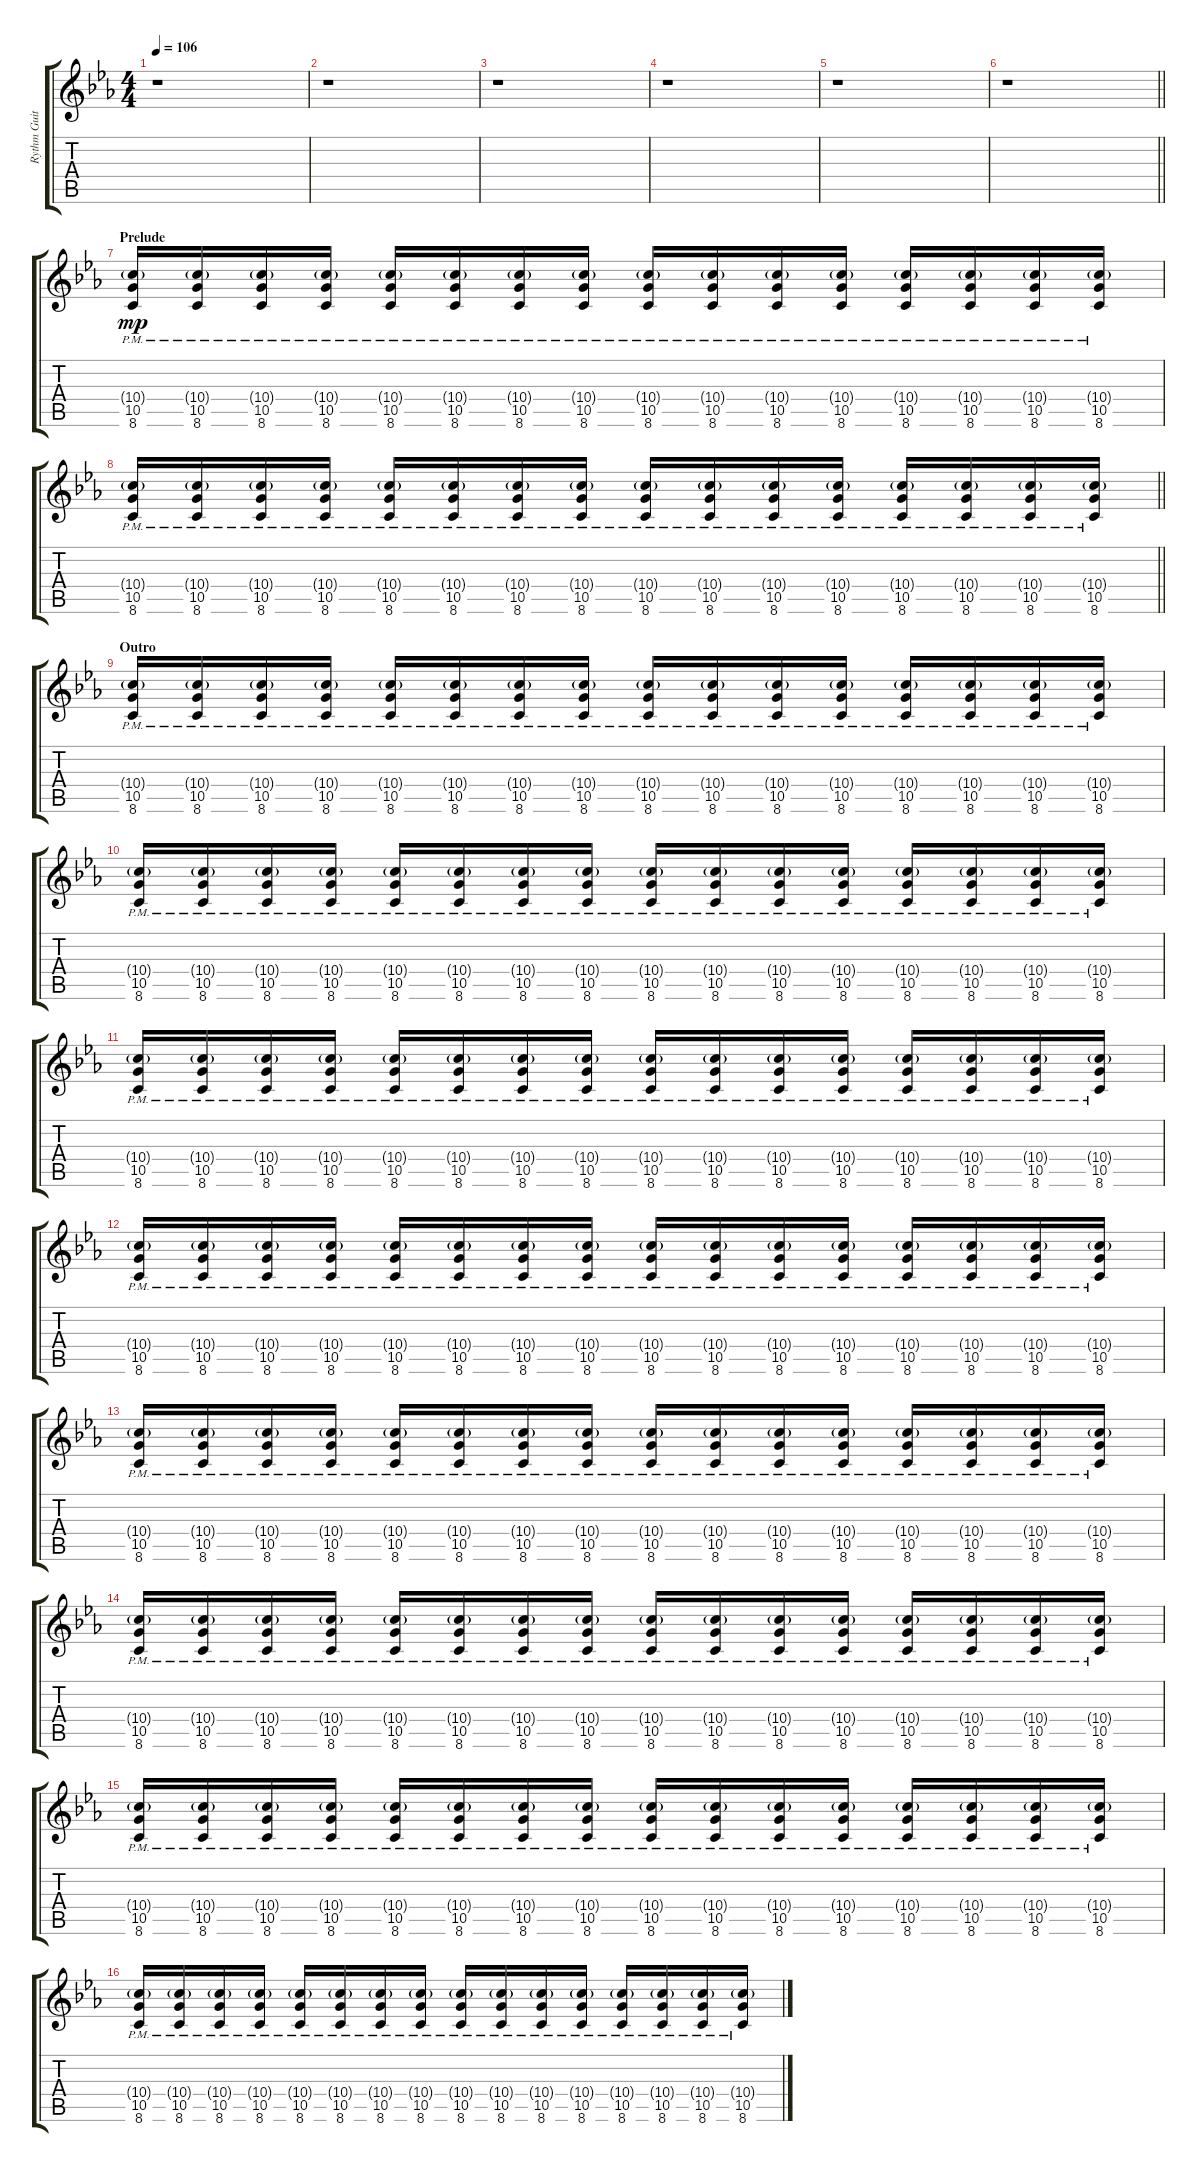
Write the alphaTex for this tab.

\track ("Rythm Guitar" "Rythm Guit") {instrument electricguitarclean}
\staff {score tabs}
\tuning (E4 B3 G3 D3 A2 E2) {hide}
\ts (4 4)
\tempo 106
\clef g2
\ks cminor
r.1{dy mp} |
r.1 |
r.1 |
r.1 |
r.1 |
\barLineRight lightlight
r.1 |
\section ("" "Prelude")
(10.4{g pm} 10.5{pm} 8.6{pm}).16 (10.4{g pm} 10.5{pm} 8.6{pm}).16 (10.4{g pm} 10.5{pm} 8.6{pm}).16 (10.4{g pm} 10.5{pm} 8.6{pm}).16 (10.4{g pm} 10.5{pm} 8.6{pm}).16 (10.4{g pm} 10.5{pm} 8.6{pm}).16 (10.4{g pm} 10.5{pm} 8.6{pm}).16 (10.4{g pm} 10.5{pm} 8.6{pm}).16 (10.4{g pm} 10.5{pm} 8.6{pm}).16 (10.4{g pm} 10.5{pm} 8.6{pm}).16 (10.4{g pm} 10.5{pm} 8.6{pm}).16 (10.4{g pm} 10.5{pm} 8.6{pm}).16 (10.4{g pm} 10.5{pm} 8.6{pm}).16 (10.4{g pm} 10.5{pm} 8.6{pm}).16 (10.4{g pm} 10.5{pm} 8.6{pm}).16 (10.4{g pm} 10.5{pm} 8.6{pm}).16 |
\barLineRight lightlight
(10.4{g pm} 10.5{pm} 8.6{pm}).16 (10.4{g pm} 10.5{pm} 8.6{pm}).16 (10.4{g pm} 10.5{pm} 8.6{pm}).16 (10.4{g pm} 10.5{pm} 8.6{pm}).16 (10.4{g pm} 10.5{pm} 8.6{pm}).16 (10.4{g pm} 10.5{pm} 8.6{pm}).16 (10.4{g pm} 10.5{pm} 8.6{pm}).16 (10.4{g pm} 10.5{pm} 8.6{pm}).16 (10.4{g pm} 10.5{pm} 8.6{pm}).16 (10.4{g pm} 10.5{pm} 8.6{pm}).16 (10.4{g pm} 10.5{pm} 8.6{pm}).16 (10.4{g pm} 10.5{pm} 8.6{pm}).16 (10.4{g pm} 10.5{pm} 8.6{pm}).16 (10.4{g pm} 10.5{pm} 8.6{pm}).16 (10.4{g pm} 10.5{pm} 8.6{pm}).16 (10.4{g pm} 10.5{pm} 8.6{pm}).16 |
\section ("" "Outro")
(10.4{g pm} 10.5{pm} 8.6{pm}).16 (10.4{g pm} 10.5{pm} 8.6{pm}).16 (10.4{g pm} 10.5{pm} 8.6{pm}).16 (10.4{g pm} 10.5{pm} 8.6{pm}).16 (10.4{g pm} 10.5{pm} 8.6{pm}).16 (10.4{g pm} 10.5{pm} 8.6{pm}).16 (10.4{g pm} 10.5{pm} 8.6{pm}).16 (10.4{g pm} 10.5{pm} 8.6{pm}).16 (10.4{g pm} 10.5{pm} 8.6{pm}).16 (10.4{g pm} 10.5{pm} 8.6{pm}).16 (10.4{g pm} 10.5{pm} 8.6{pm}).16 (10.4{g pm} 10.5{pm} 8.6{pm}).16 (10.4{g pm} 10.5{pm} 8.6{pm}).16 (10.4{g pm} 10.5{pm} 8.6{pm}).16 (10.4{g pm} 10.5{pm} 8.6{pm}).16 (10.4{g pm} 10.5{pm} 8.6{pm}).16 |
(10.4{g pm} 10.5{pm} 8.6{pm}).16 (10.4{g pm} 10.5{pm} 8.6{pm}).16 (10.4{g pm} 10.5{pm} 8.6{pm}).16 (10.4{g pm} 10.5{pm} 8.6{pm}).16 (10.4{g pm} 10.5{pm} 8.6{pm}).16 (10.4{g pm} 10.5{pm} 8.6{pm}).16 (10.4{g pm} 10.5{pm} 8.6{pm}).16 (10.4{g pm} 10.5{pm} 8.6{pm}).16 (10.4{g pm} 10.5{pm} 8.6{pm}).16 (10.4{g pm} 10.5{pm} 8.6{pm}).16 (10.4{g pm} 10.5{pm} 8.6{pm}).16 (10.4{g pm} 10.5{pm} 8.6{pm}).16 (10.4{g pm} 10.5{pm} 8.6{pm}).16 (10.4{g pm} 10.5{pm} 8.6{pm}).16 (10.4{g pm} 10.5{pm} 8.6{pm}).16 (10.4{g pm} 10.5{pm} 8.6{pm}).16 |
(10.4{g pm} 10.5{pm} 8.6{pm}).16 (10.4{g pm} 10.5{pm} 8.6{pm}).16 (10.4{g pm} 10.5{pm} 8.6{pm}).16 (10.4{g pm} 10.5{pm} 8.6{pm}).16 (10.4{g pm} 10.5{pm} 8.6{pm}).16 (10.4{g pm} 10.5{pm} 8.6{pm}).16 (10.4{g pm} 10.5{pm} 8.6{pm}).16 (10.4{g pm} 10.5{pm} 8.6{pm}).16 (10.4{g pm} 10.5{pm} 8.6{pm}).16 (10.4{g pm} 10.5{pm} 8.6{pm}).16 (10.4{g pm} 10.5{pm} 8.6{pm}).16 (10.4{g pm} 10.5{pm} 8.6{pm}).16 (10.4{g pm} 10.5{pm} 8.6{pm}).16 (10.4{g pm} 10.5{pm} 8.6{pm}).16 (10.4{g pm} 10.5{pm} 8.6{pm}).16 (10.4{g pm} 10.5{pm} 8.6{pm}).16 |
(10.4{g pm} 10.5{pm} 8.6{pm}).16 (10.4{g pm} 10.5{pm} 8.6{pm}).16 (10.4{g pm} 10.5{pm} 8.6{pm}).16 (10.4{g pm} 10.5{pm} 8.6{pm}).16 (10.4{g pm} 10.5{pm} 8.6{pm}).16 (10.4{g pm} 10.5{pm} 8.6{pm}).16 (10.4{g pm} 10.5{pm} 8.6{pm}).16 (10.4{g pm} 10.5{pm} 8.6{pm}).16 (10.4{g pm} 10.5{pm} 8.6{pm}).16 (10.4{g pm} 10.5{pm} 8.6{pm}).16 (10.4{g pm} 10.5{pm} 8.6{pm}).16 (10.4{g pm} 10.5{pm} 8.6{pm}).16 (10.4{g pm} 10.5{pm} 8.6{pm}).16 (10.4{g pm} 10.5{pm} 8.6{pm}).16 (10.4{g pm} 10.5{pm} 8.6{pm}).16 (10.4{g pm} 10.5{pm} 8.6{pm}).16 |
(10.4{g pm} 10.5{pm} 8.6{pm}).16 (10.4{g pm} 10.5{pm} 8.6{pm}).16 (10.4{g pm} 10.5{pm} 8.6{pm}).16 (10.4{g pm} 10.5{pm} 8.6{pm}).16 (10.4{g pm} 10.5{pm} 8.6{pm}).16 (10.4{g pm} 10.5{pm} 8.6{pm}).16 (10.4{g pm} 10.5{pm} 8.6{pm}).16 (10.4{g pm} 10.5{pm} 8.6{pm}).16 (10.4{g pm} 10.5{pm} 8.6{pm}).16 (10.4{g pm} 10.5{pm} 8.6{pm}).16 (10.4{g pm} 10.5{pm} 8.6{pm}).16 (10.4{g pm} 10.5{pm} 8.6{pm}).16 (10.4{g pm} 10.5{pm} 8.6{pm}).16 (10.4{g pm} 10.5{pm} 8.6{pm}).16 (10.4{g pm} 10.5{pm} 8.6{pm}).16 (10.4{g pm} 10.5{pm} 8.6{pm}).16 |
(10.4{g pm} 10.5{pm} 8.6{pm}).16 (10.4{g pm} 10.5{pm} 8.6{pm}).16 (10.4{g pm} 10.5{pm} 8.6{pm}).16 (10.4{g pm} 10.5{pm} 8.6{pm}).16 (10.4{g pm} 10.5{pm} 8.6{pm}).16 (10.4{g pm} 10.5{pm} 8.6{pm}).16 (10.4{g pm} 10.5{pm} 8.6{pm}).16 (10.4{g pm} 10.5{pm} 8.6{pm}).16 (10.4{g pm} 10.5{pm} 8.6{pm}).16 (10.4{g pm} 10.5{pm} 8.6{pm}).16 (10.4{g pm} 10.5{pm} 8.6{pm}).16 (10.4{g pm} 10.5{pm} 8.6{pm}).16 (10.4{g pm} 10.5{pm} 8.6{pm}).16 (10.4{g pm} 10.5{pm} 8.6{pm}).16 (10.4{g pm} 10.5{pm} 8.6{pm}).16 (10.4{g pm} 10.5{pm} 8.6{pm}).16 |
(10.4{g pm} 10.5{pm} 8.6{pm}).16 (10.4{g pm} 10.5{pm} 8.6{pm}).16 (10.4{g pm} 10.5{pm} 8.6{pm}).16 (10.4{g pm} 10.5{pm} 8.6{pm}).16 (10.4{g pm} 10.5{pm} 8.6{pm}).16 (10.4{g pm} 10.5{pm} 8.6{pm}).16 (10.4{g pm} 10.5{pm} 8.6{pm}).16 (10.4{g pm} 10.5{pm} 8.6{pm}).16 (10.4{g pm} 10.5{pm} 8.6{pm}).16 (10.4{g pm} 10.5{pm} 8.6{pm}).16 (10.4{g pm} 10.5{pm} 8.6{pm}).16 (10.4{g pm} 10.5{pm} 8.6{pm}).16 (10.4{g pm} 10.5{pm} 8.6{pm}).16 (10.4{g pm} 10.5{pm} 8.6{pm}).16 (10.4{g pm} 10.5{pm} 8.6{pm}).16 (10.4{g pm} 10.5{pm} 8.6{pm}).16 |
(10.4{g pm} 10.5{pm} 8.6{pm}).16 (10.4{g pm} 10.5{pm} 8.6{pm}).16 (10.4{g pm} 10.5{pm} 8.6{pm}).16 (10.4{g pm} 10.5{pm} 8.6{pm}).16 (10.4{g pm} 10.5{pm} 8.6{pm}).16 (10.4{g pm} 10.5{pm} 8.6{pm}).16 (10.4{g pm} 10.5{pm} 8.6{pm}).16 (10.4{g pm} 10.5{pm} 8.6{pm}).16 (10.4{g pm} 10.5{pm} 8.6{pm}).16 (10.4{g pm} 10.5{pm} 8.6{pm}).16 (10.4{g pm} 10.5{pm} 8.6{pm}).16 (10.4{g pm} 10.5{pm} 8.6{pm}).16 (10.4{g pm} 10.5{pm} 8.6{pm}).16 (10.4{g pm} 10.5{pm} 8.6{pm}).16 (10.4{g pm} 10.5{pm} 8.6{pm}).16 (10.4{g pm} 10.5{pm} 8.6{pm}).16
